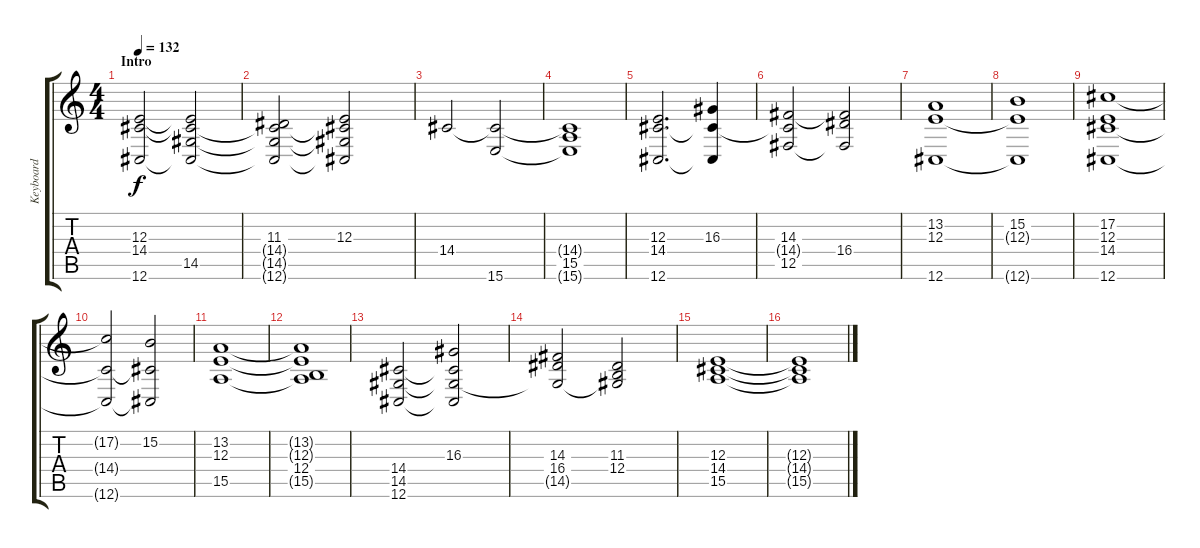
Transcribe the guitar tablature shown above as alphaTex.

\track ("Keyboard" "Keyboard") {instrument stringensemble2}
\staff {score tabs}
\tuning (Db4 Ab3 E3 B2 Gb2 Db2) {hide}
\ts (4 4)
\section ("" "Intro")
\tempo 132
\clef g2
\ks c
(12.3 14.4 12.6).2{dy f instrument stringensemble2} (12.3{t} 14.4{t} 14.5 12.6{t}).2 |
(11.3 14.4{t} 14.5{t} 12.6{t}).2 (12.3 14.4{t} 14.5{t} 12.6{t}).2 |
14.4.2 (14.4{t} 15.6).2 |
(14.4{t} 15.5 15.6{t}).1 |
(12.3 14.4 12.6).2{d} (16.3 14.4{t} 12.6{t}).4 |
(14.3 14.4{t} 12.5).2 (14.3{t} 16.4 12.5{t}).2 |
(13.2 12.3 12.6).1 |
(15.2 12.3{t} 12.6{t}).1 |
(17.2 12.3 14.4 12.6).1 |
(17.2{t} 14.4{t} 12.6{t}).2 (15.2 14.4{t} 12.6{t}).2 |
(13.2 12.3 15.5).1 |
(13.2{t} 12.3{t} 12.4 15.5{t}).1 |
(14.4 14.5 12.6).2 (16.3 14.4{t} 14.5{t} 12.6{t}).2 |
(14.3 16.4 14.5{t}).2 (11.3 12.4 14.5{t}).2 |
(12.3 14.4 15.5).1{volume 6} |
(12.3{t} 14.4{t} 15.5{t}).1
